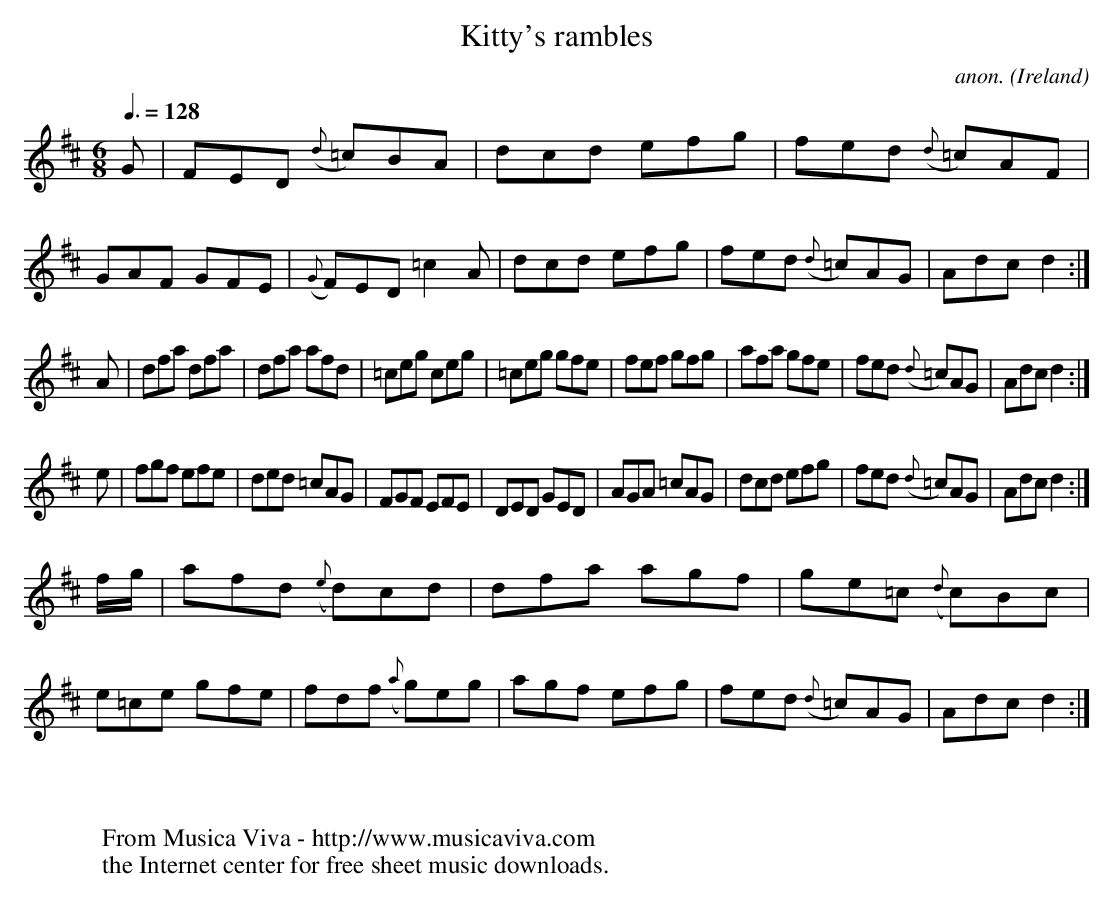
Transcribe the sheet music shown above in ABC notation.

X:1
T:Kitty's rambles
C:anon.
O:Ireland
M:6/8
L:1/8
Q:3/8=128
K:D
G|FED ({d}=c)BA|dcd efg|fed ({d}=c)AF|GAF GFE|\
({G}F)ED =c2A|dcd efg|fed ({d}=c)AG|Adc d2:|
A|dfa dfa|dfa afd|=ceg ceg|=ceg gfe|fef gfg|\
afa gfe|fed ({d}=c)AG|Adc d2:|
e|fgf efe|ded =cAG|FGF EFE|DED GED|\
AGA =cAG|dcd efg|fed ({d}=c)AG|Adc d2:|
f/g/|afd ({e}d)cd|dfa agf|ge=c ({d}c)Bc|\
e=ce gfe|fdf ({a}g)eg|agf efg|fed ({d}=c)AG|Adc d2:|
W:
W:
W: From Musica Viva - http://www.musicaviva.com
W: the Internet center for free sheet music downloads.
